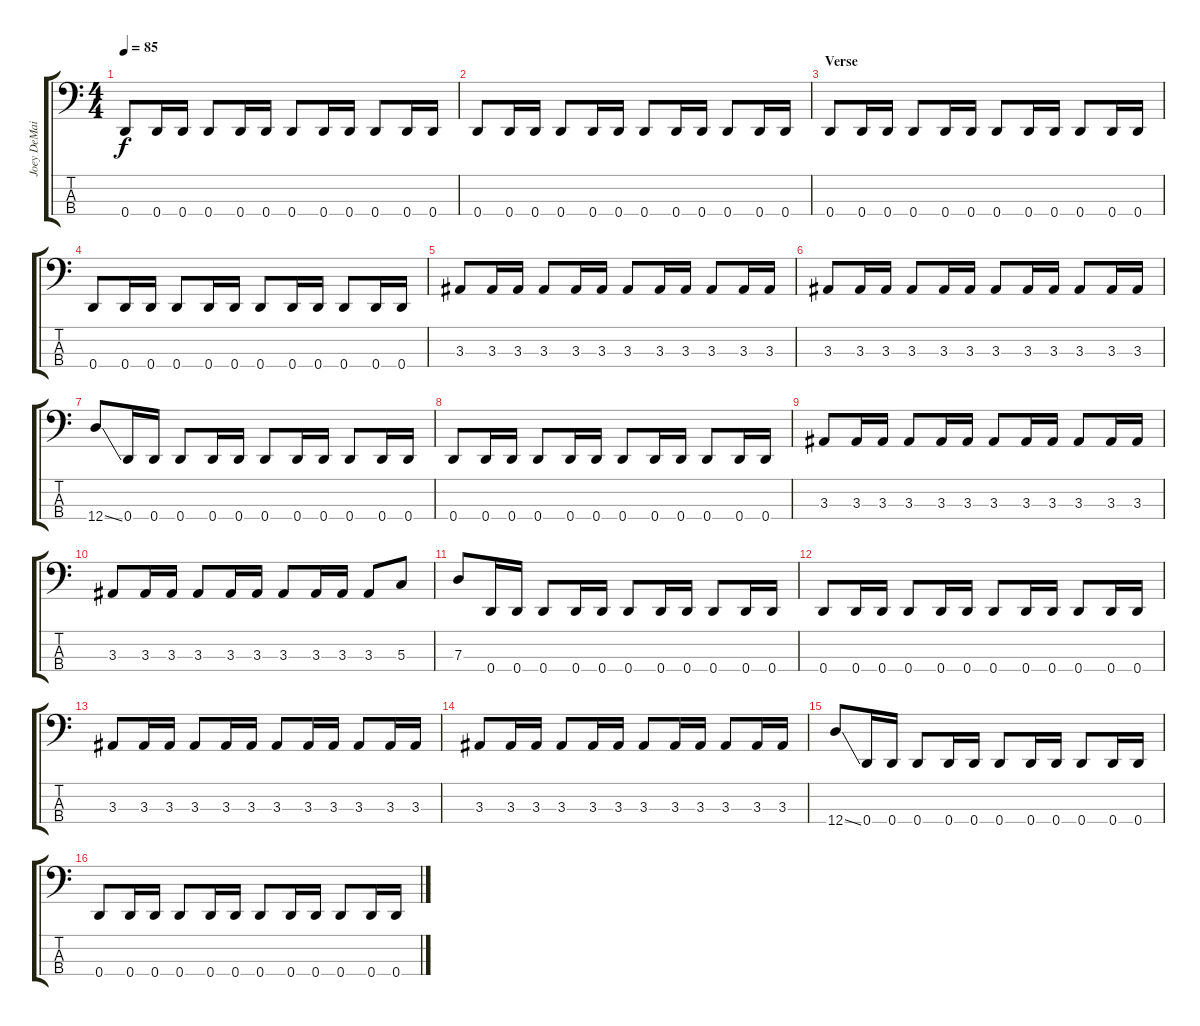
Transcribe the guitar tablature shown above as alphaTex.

\track ("Joey DeMaio" "Joey DeMai") {instrument electricbasspick}
\staff {score tabs}
\tuning (F2 C2 G1 D1) {hide}
\ts (4 4)
\tempo 85
\clef f4
\ks c
0.4.8{dy f} 0.4.16 0.4.16 0.4.8 0.4.16 0.4.16 0.4.8 0.4.16 0.4.16 0.4.8 0.4.16 0.4.16 |
0.4.8 0.4.16 0.4.16 0.4.8 0.4.16 0.4.16 0.4.8 0.4.16 0.4.16 0.4.8 0.4.16 0.4.16 |
\section ("" "Verse")
0.4.8 0.4.16 0.4.16 0.4.8 0.4.16 0.4.16 0.4.8 0.4.16 0.4.16 0.4.8 0.4.16 0.4.16 |
0.4.8 0.4.16 0.4.16 0.4.8 0.4.16 0.4.16 0.4.8 0.4.16 0.4.16 0.4.8 0.4.16 0.4.16 |
3.3.8 3.3.16 3.3.16 3.3.8 3.3.16 3.3.16 3.3.8 3.3.16 3.3.16 3.3.8 3.3.16 3.3.16 |
3.3.8 3.3.16 3.3.16 3.3.8 3.3.16 3.3.16 3.3.8 3.3.16 3.3.16 3.3.8 3.3.16 3.3.16 |
12.4{ss}.8 0.4.16 0.4.16 0.4.8 0.4.16 0.4.16 0.4.8 0.4.16 0.4.16 0.4.8 0.4.16 0.4.16 |
0.4.8 0.4.16 0.4.16 0.4.8 0.4.16 0.4.16 0.4.8 0.4.16 0.4.16 0.4.8 0.4.16 0.4.16 |
3.3.8 3.3.16 3.3.16 3.3.8 3.3.16 3.3.16 3.3.8 3.3.16 3.3.16 3.3.8 3.3.16 3.3.16 |
3.3.8 3.3.16 3.3.16 3.3.8 3.3.16 3.3.16 3.3.8 3.3.16 3.3.16 3.3.8 5.3.8 |
7.3.8 0.4.16 0.4.16 0.4.8 0.4.16 0.4.16 0.4.8 0.4.16 0.4.16 0.4.8 0.4.16 0.4.16 |
0.4.8 0.4.16 0.4.16 0.4.8 0.4.16 0.4.16 0.4.8 0.4.16 0.4.16 0.4.8 0.4.16 0.4.16 |
3.3.8 3.3.16 3.3.16 3.3.8 3.3.16 3.3.16 3.3.8 3.3.16 3.3.16 3.3.8 3.3.16 3.3.16 |
3.3.8 3.3.16 3.3.16 3.3.8 3.3.16 3.3.16 3.3.8 3.3.16 3.3.16 3.3.8 3.3.16 3.3.16 |
12.4{ss}.8 0.4.16 0.4.16 0.4.8 0.4.16 0.4.16 0.4.8 0.4.16 0.4.16 0.4.8 0.4.16 0.4.16 |
0.4.8 0.4.16 0.4.16 0.4.8 0.4.16 0.4.16 0.4.8 0.4.16 0.4.16 0.4.8 0.4.16 0.4.16
